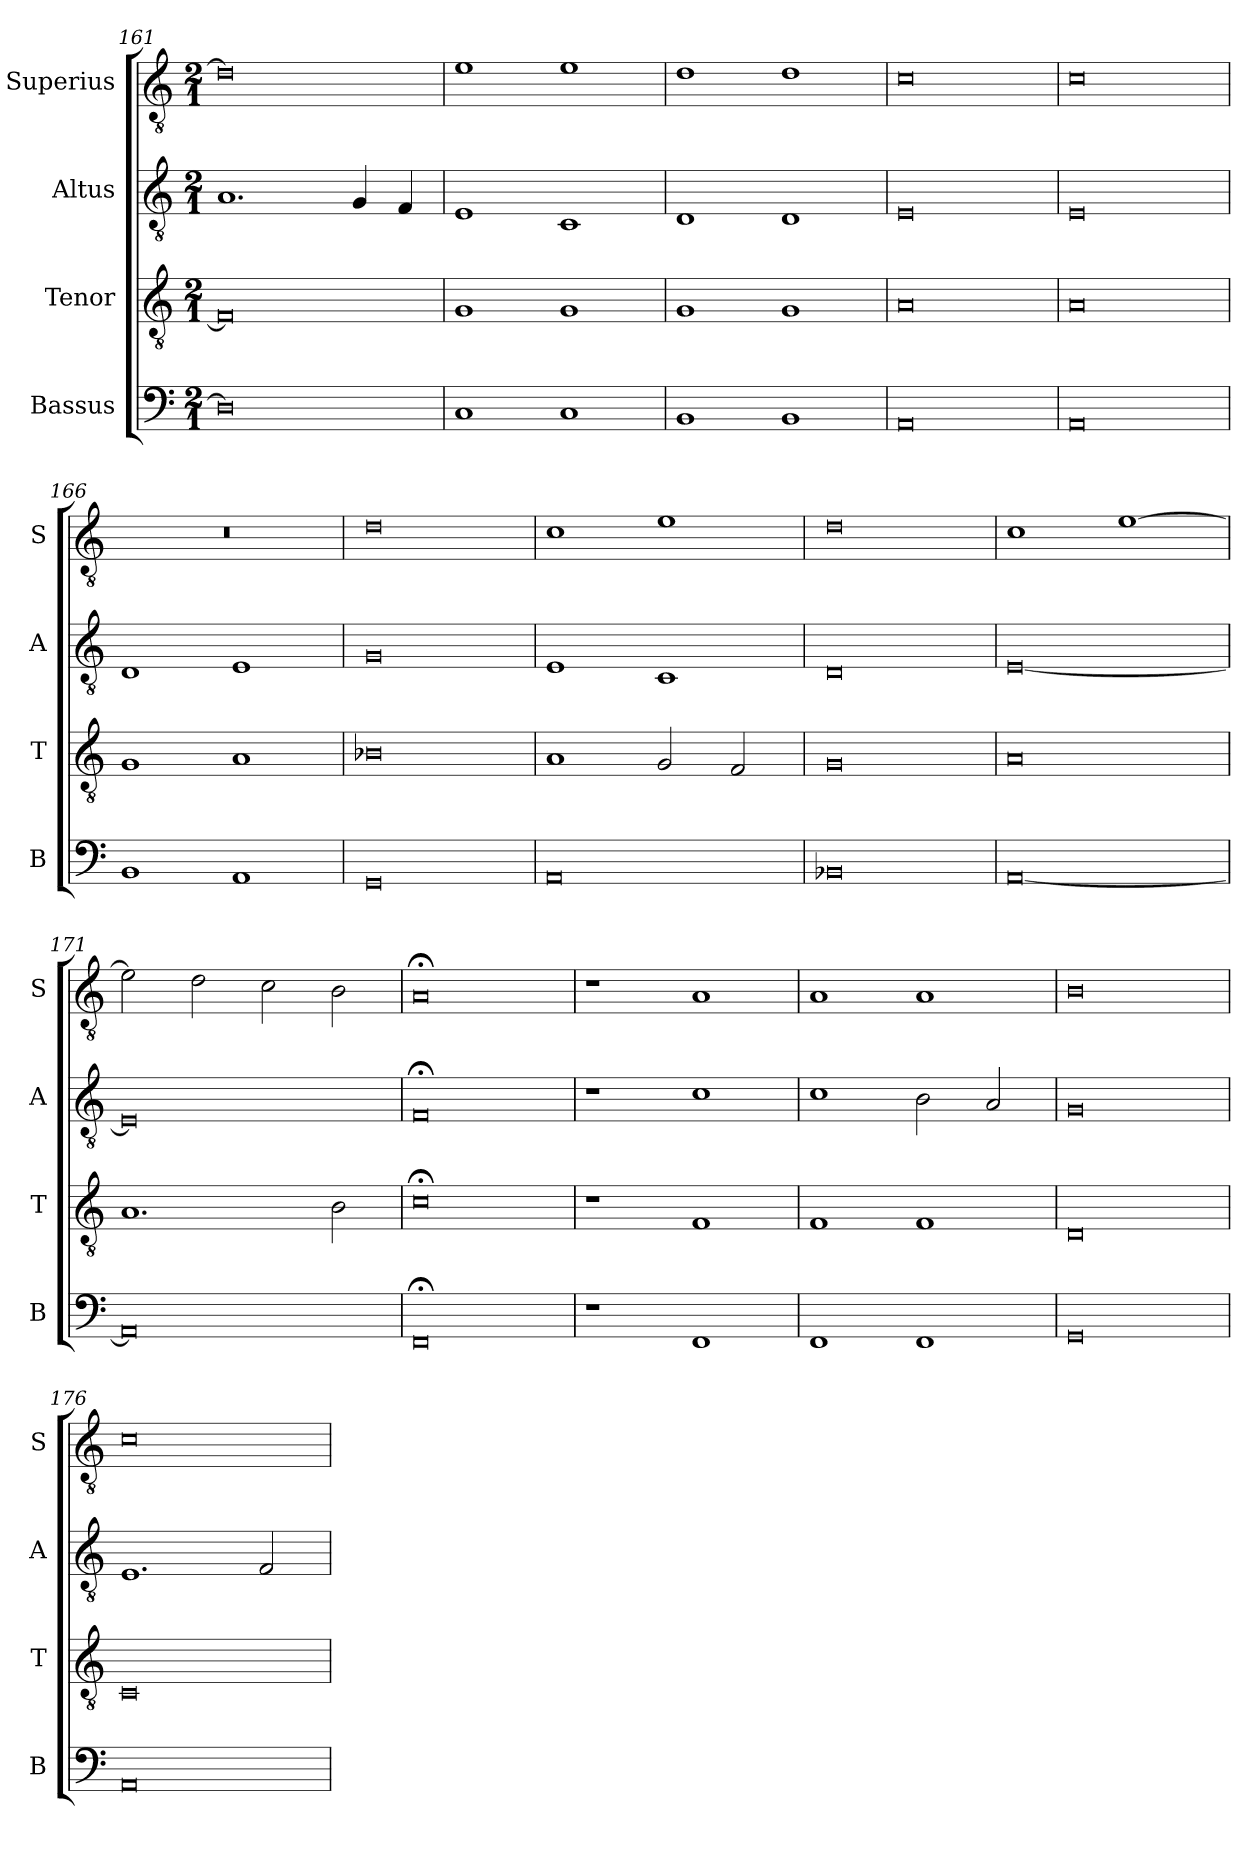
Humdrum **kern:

**kern	**kern	**kern	**kern
*part4	*part3	*part2	*part1
*staff4	*staff3	*staff2	*staff1
*I"Bassus	*I"Tenor	*I"Altus	*I"Superius
*I'B	*I'T	*I'A	*I'S
*clefF4	*clefGv2	*clefGv2	*clefGv2
*k[]	*k[]	*k[]	*k[]
*M2/1	*M2/1	*M2/1	*M2/1
=161	=161	=161	=161
0D]	0F]	1.A	0d]
.	.	4G/	.
.	.	4F/	.
=162	=162	=162	=162
1C	1G	1E	1e
1C	1G	1C	1e
=163	=163	=163	=163
1BB	1G	1D	1d
1BB	1G	1D	1d
=164	=164	=164	=164
0AA	0A	0E	0c
=165	=165	=165	=165
0AA	0A	0E	0c
=166	=166	=166	=166
1BB	1G	1D	0r
1AA	1A	1E	.
=167	=167	=167	=167
0GG	0B-X	0G	0d
=168	=168	=168	=168
0AA	1A	1E	1c
.	2G/	1C	1e
.	2F/	.	.
=169	=169	=169	=169
0BB-X	0G	0D	0d
=170	=170	=170	=170
[0AA	0A	[0E	1c
.	.	.	[1e
=171	=171	=171	=171
0AA]	1.A	0E]	2e\]
.	.	.	2d\
.	.	.	2c\
.	2B\	.	2B\
=172	=172	=172	=172
0FF;<	0c;<	0F;<	0A;<
=173	=173	=173	=173
1r	1r	1r	1r
1FF	1F	1c	1A
=174	=174	=174	=174
1FF	1F	1c	1A
1FF	1F	2B\	1A
.	.	2A/	.
=175	=175	=175	=175
0GG	0D	0G	0B
=176	=176	=176	=176
0AA	0C	1.E	0c
.	.	2F/	.
=	=	=	=
*-	*-	*-	*-
